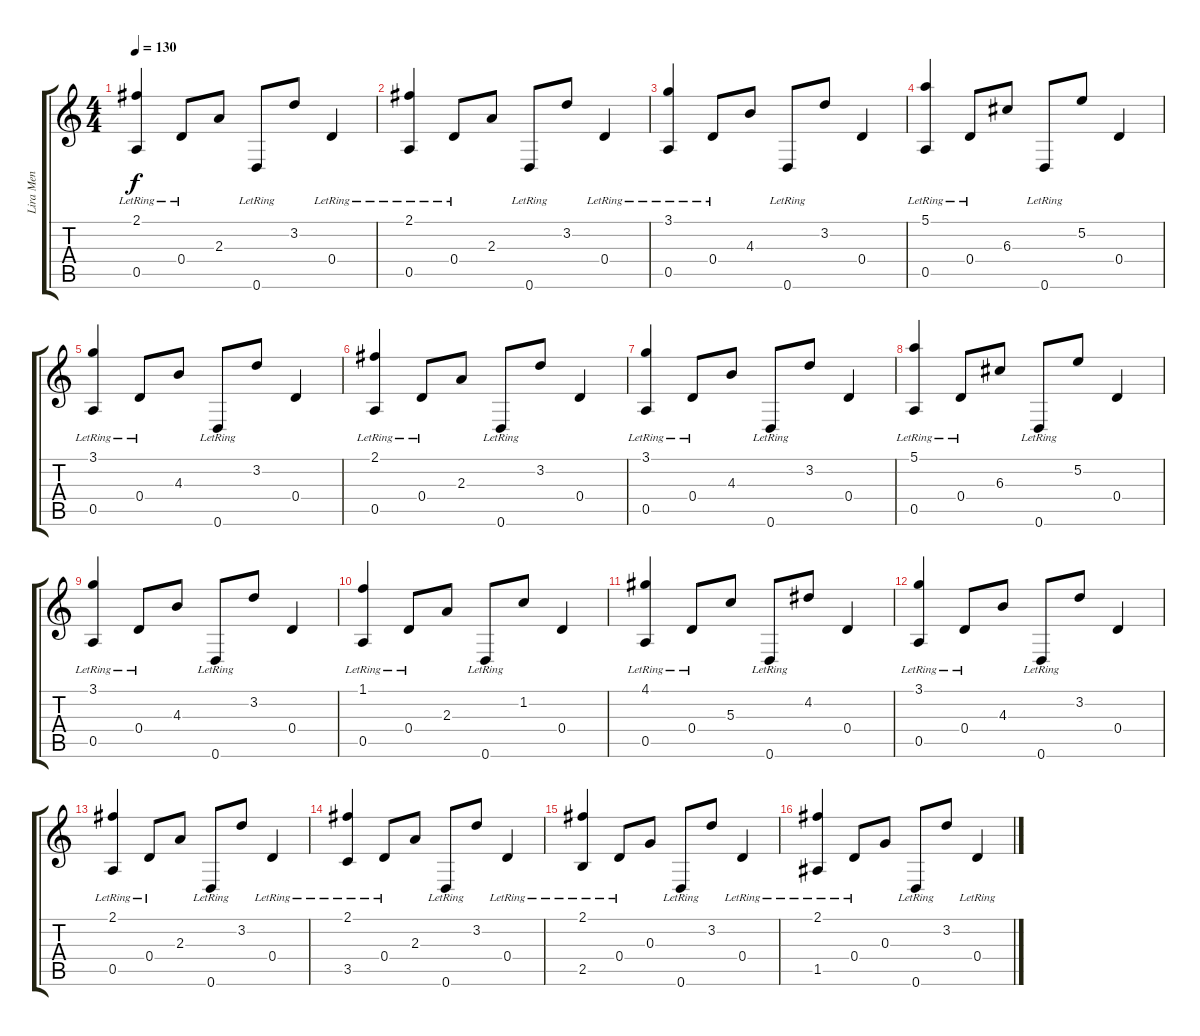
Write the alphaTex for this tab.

\track ("Lira Men" "Lira Men") {instrument electricguitarclean}
\staff {score tabs}
\tuning (E4 B3 G3 D3 A2 D2) {hide}
\ts (4 4)
\tempo 130
\clef g2
\ks c
(2.1{lr} 0.5{lr}).4{dy f} 0.4{lr}.8 2.3.8 0.6{lr}.8 3.2.8 0.4{lr}.4 |
(2.1{lr} 0.5{lr}).4 0.4{lr}.8 2.3.8 0.6{lr}.8 3.2.8 0.4{lr}.4 |
(3.1{lr} 0.5{lr}).4 0.4{lr}.8 4.3.8 0.6{lr}.8 3.2.8 0.4.4 |
(5.1{lr} 0.5{lr}).4 0.4{lr}.8 6.3.8 0.6{lr}.8 5.2.8 0.4.4 |
(3.1{lr} 0.5{lr}).4 0.4{lr}.8 4.3.8 0.6{lr}.8 3.2.8 0.4.4 |
(2.1{lr} 0.5{lr}).4 0.4{lr}.8 2.3.8 0.6{lr}.8 3.2.8 0.4.4 |
(3.1{lr} 0.5{lr}).4 0.4{lr}.8 4.3.8 0.6{lr}.8 3.2.8 0.4.4 |
(5.1{lr} 0.5{lr}).4 0.4{lr}.8 6.3.8 0.6{lr}.8 5.2.8 0.4.4 |
(3.1{lr} 0.5{lr}).4 0.4{lr}.8 4.3.8 0.6{lr}.8 3.2.8 0.4.4 |
(1.1{lr} 0.5{lr}).4 0.4{lr}.8 2.3.8 0.6{lr}.8 1.2.8 0.4.4 |
(4.1{lr} 0.5{lr}).4 0.4{lr}.8 5.3.8 0.6{lr}.8 4.2.8 0.4.4 |
(3.1{lr} 0.5{lr}).4 0.4{lr}.8 4.3.8 0.6{lr}.8 3.2.8 0.4.4 |
(2.1{lr} 0.5{lr}).4 0.4{lr}.8 2.3.8 0.6{lr}.8 3.2.8 0.4{lr}.4 |
(2.1{lr} 3.5{lr}).4 0.4{lr}.8 2.3.8 0.6{lr}.8 3.2.8 0.4{lr}.4 |
(2.1{lr} 2.5{lr}).4 0.4{lr}.8 0.3.8 0.6{lr}.8 3.2.8 0.4{lr}.4 |
(2.1{lr} 1.5{lr}).4 0.4{lr}.8 0.3.8 0.6{lr}.8 3.2.8 0.4{lr}.4
